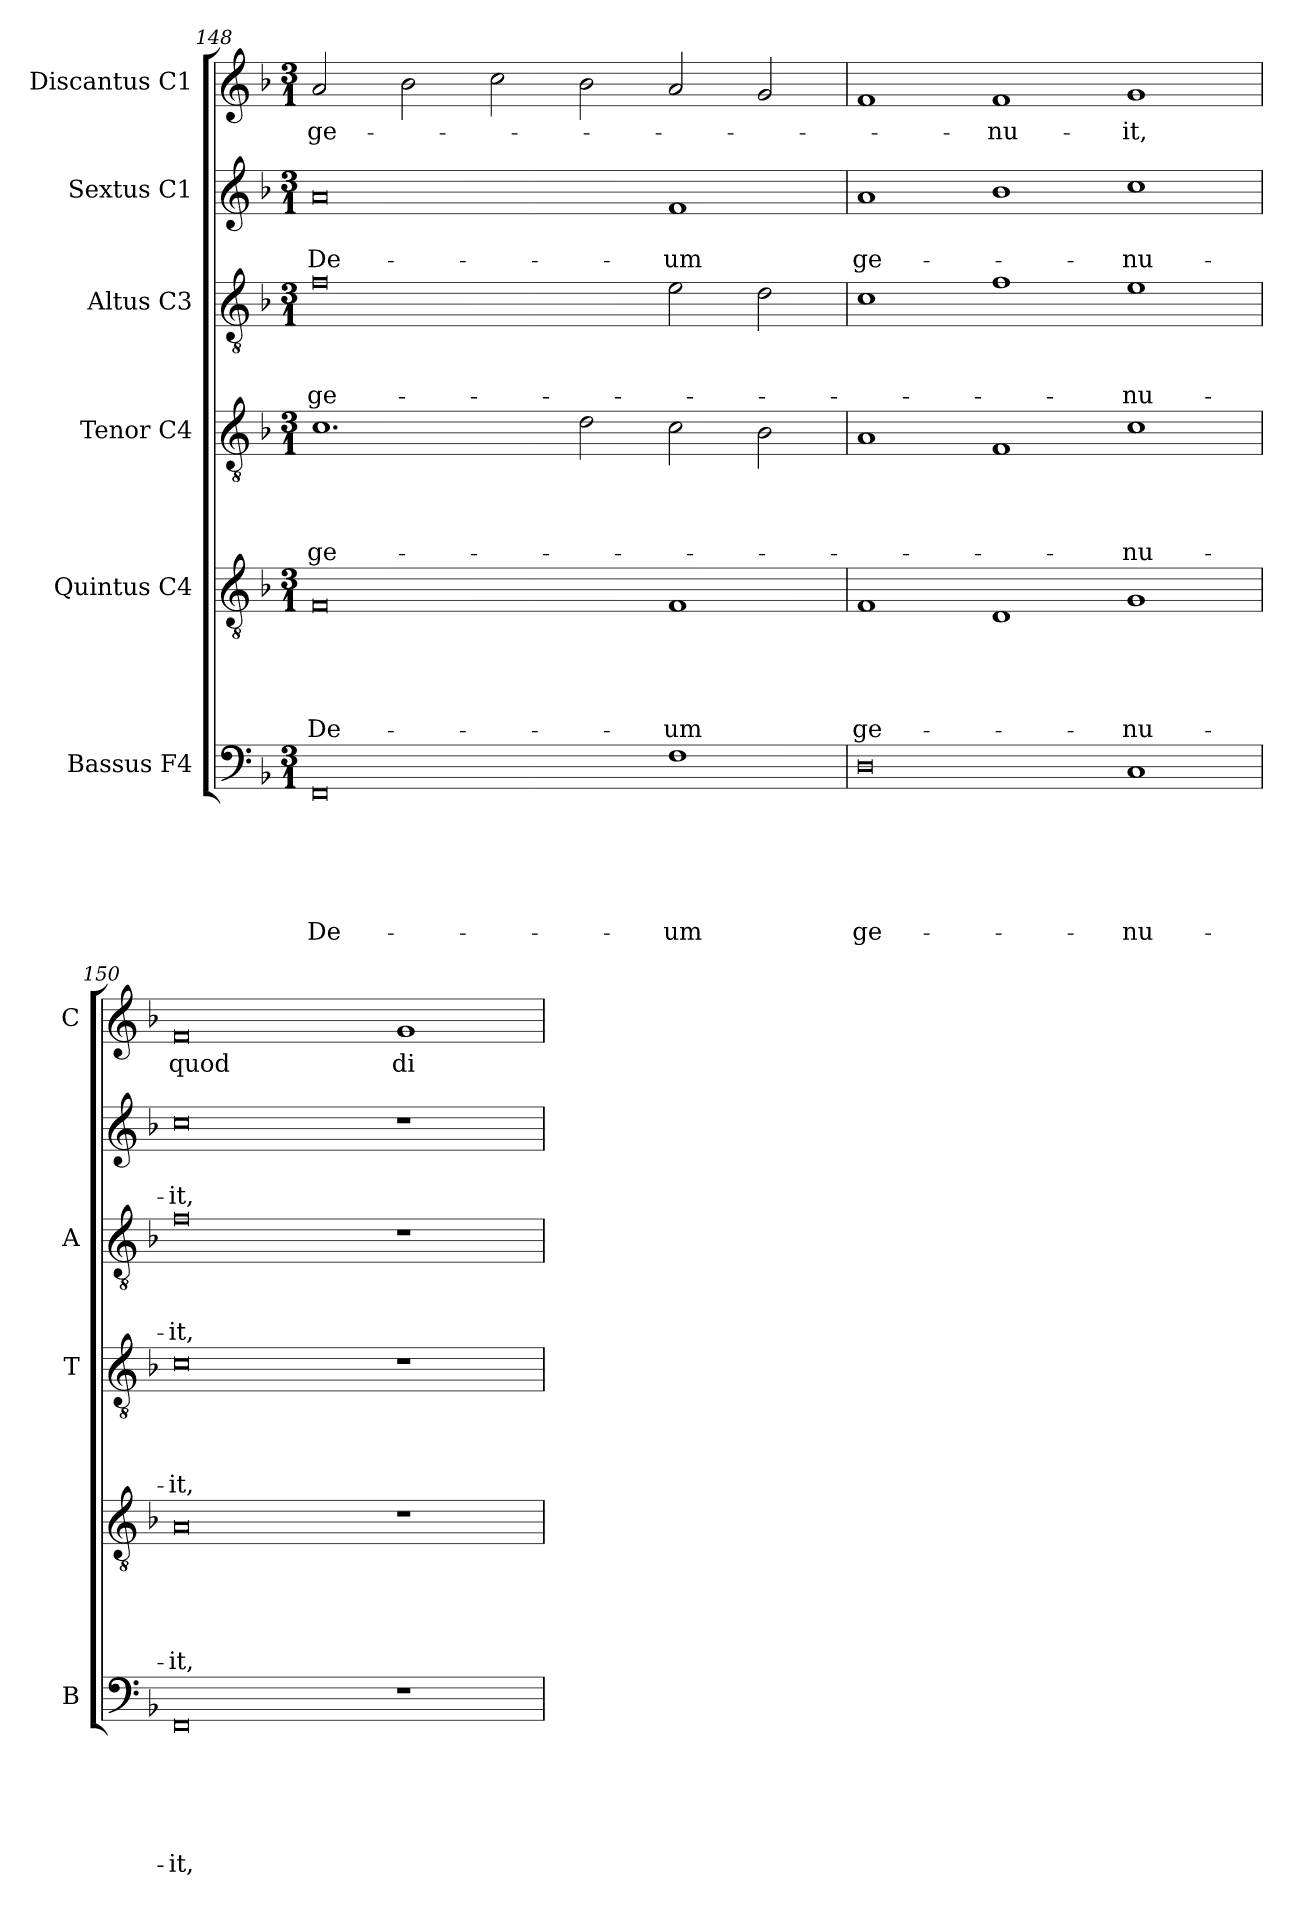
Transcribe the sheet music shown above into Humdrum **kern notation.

**kern	**text	**text	**text	**text	**text	**text	**kern	**text	**text	**text	**text	**text	**kern	**text	**text	**text	**text	**kern	**text	**text	**text	**kern	**text	**text	**kern	**text
*part6	*part6	*part6	*part6	*part6	*part6	*part6	*part5	*part5	*part5	*part5	*part5	*part5	*part4	*part4	*part4	*part4	*part4	*part3	*part3	*part3	*part3	*part2	*part2	*part2	*part1	*part1
*staff6	*staff6	*staff6	*staff6	*staff6	*staff6	*staff6	*staff5	*staff5	*staff5	*staff5	*staff5	*staff5	*staff4	*staff4	*staff4	*staff4	*staff4	*staff3	*staff3	*staff3	*staff3	*staff2	*staff2	*staff2	*staff1	*staff1
*I"Bassus F4	*	*	*	*	*	*	*I"Quintus C4	*	*	*	*	*	*I"Tenor C4	*	*	*	*	*I"Altus C3	*	*	*	*I"Sextus C1	*	*	*I"Discantus C1	*
*I'B	*	*	*	*	*	*	*	*	*	*	*	*	*I'T	*	*	*	*	*I'A	*	*	*	*	*	*	*I'C	*
*clefF4	*	*	*	*	*	*	*clefGv2	*	*	*	*	*	*clefGv2	*	*	*	*	*clefGv2	*	*	*	*clefG2	*	*	*clefG2	*
*k[b-]	*	*	*	*	*	*	*k[b-]	*	*	*	*	*	*k[b-]	*	*	*	*	*k[b-]	*	*	*	*k[b-]	*	*	*k[b-]	*
*F:	*	*	*	*	*	*	*F:	*	*	*	*	*	*F:	*	*	*	*	*F:	*	*	*	*F:	*	*	*F:	*
*M3/1	*	*	*	*	*	*	*M3/1	*	*	*	*	*	*M3/1	*	*	*	*	*M3/1	*	*	*	*M3/1	*	*	*M3/1	*
=148	=148	=148	=148	=148	=148	=148	=148	=148	=148	=148	=148	=148	=148	=148	=148	=148	=148	=148	=148	=148	=148	=148	=148	=148	=148	=148
!	!	!	!	!	!	!LO:LY:b	!	!	!	!	!	!LO:LY:b	!	!	!	!	!LO:LY:b	!	!	!	!LO:LY:b	!	!	!LO:LY:b	!	!LO:LY:b
0FF	.	.	.	.	.	De-	0F	.	.	.	.	De-	1.c	.	.	.	ge-	0f	.	.	ge-	0a	.	De-	2a/	ge-
.	.	.	.	.	.	.	.	.	.	.	.	.	.	.	.	.	.	.	.	.	.	.	.	.	2b-\	.
.	.	.	.	.	.	.	.	.	.	.	.	.	.	.	.	.	.	.	.	.	.	.	.	.	2cc\	.
.	.	.	.	.	.	.	.	.	.	.	.	.	2d\	.	.	.	.	.	.	.	.	.	.	.	2b-\	.
!	!	!	!	!	!	!LO:LY:b	!	!	!	!	!	!LO:LY:b	!	!	!	!	!	!	!	!	!	!	!	!LO:LY:b	!	!
1F	.	.	.	.	.	-um	1F	.	.	.	.	-um	2c\	.	.	.	.	2e\	.	.	.	1f	.	-um	2a/	.
.	.	.	.	.	.	.	.	.	.	.	.	.	2B-\	.	.	.	.	2d\	.	.	.	.	.	.	2g/	.
!!LO:PB:g=z
=149	=149	=149	=149	=149	=149	=149	=149	=149	=149	=149	=149	=149	=149	=149	=149	=149	=149	=149	=149	=149	=149	=149	=149	=149	=149	=149
!	!	!	!	!	!	!LO:LY:b	!	!	!	!	!	!LO:LY:b	!	!	!	!	!	!	!	!	!	!	!	!LO:LY:b	!	!
0D	.	.	.	.	.	ge-	1F	.	.	.	.	ge-	1A	.	.	.	.	1c	.	.	.	1a	.	ge-	1f	.
!	!	!	!	!	!	!	!	!	!	!	!	!	!	!	!	!	!	!	!	!	!	!	!	!	!	!LO:LY:b
.	.	.	.	.	.	.	1D	.	.	.	.	.	1F	.	.	.	.	1f	.	.	.	1b-	.	.	1f	-nu-
!	!	!	!	!	!	!LO:LY:b	!	!	!	!	!	!LO:LY:b	!	!	!	!	!LO:LY:b	!	!	!	!LO:LY:b	!	!	!LO:LY:b	!	!LO:LY:b
1C	.	.	.	.	.	-nu-	1G	.	.	.	.	-nu-	1c	.	.	.	-nu-	1e	.	.	-nu-	1cc	.	-nu-	1g	-it,
=150	=150	=150	=150	=150	=150	=150	=150	=150	=150	=150	=150	=150	=150	=150	=150	=150	=150	=150	=150	=150	=150	=150	=150	=150	=150	=150
!	!	!	!	!	!	!LO:LY:b	!	!	!	!	!	!LO:LY:b	!	!	!	!	!LO:LY:b	!	!	!	!LO:LY:b	!	!	!LO:LY:b	!	!LO:LY:b
0FF	.	.	.	.	.	-it,	0A	.	.	.	.	-it,	0c	.	.	.	-it,	0f	.	.	-it,	0cc	.	-it,	0f	quod
!	!	!	!	!	!	!	!	!	!	!	!	!	!	!	!	!	!	!	!	!	!	!	!	!	!	!LO:LY:b
1r	.	.	.	.	.	.	1r	.	.	.	.	.	1r	.	.	.	.	1r	.	.	.	1r	.	.	1g	di-
=	=	=	=	=	=	=	=	=	=	=	=	=	=	=	=	=	=	=	=	=	=	=	=	=	=	=
*-	*-	*-	*-	*-	*-	*-	*-	*-	*-	*-	*-	*-	*-	*-	*-	*-	*-	*-	*-	*-	*-	*-	*-	*-	*-	*-
